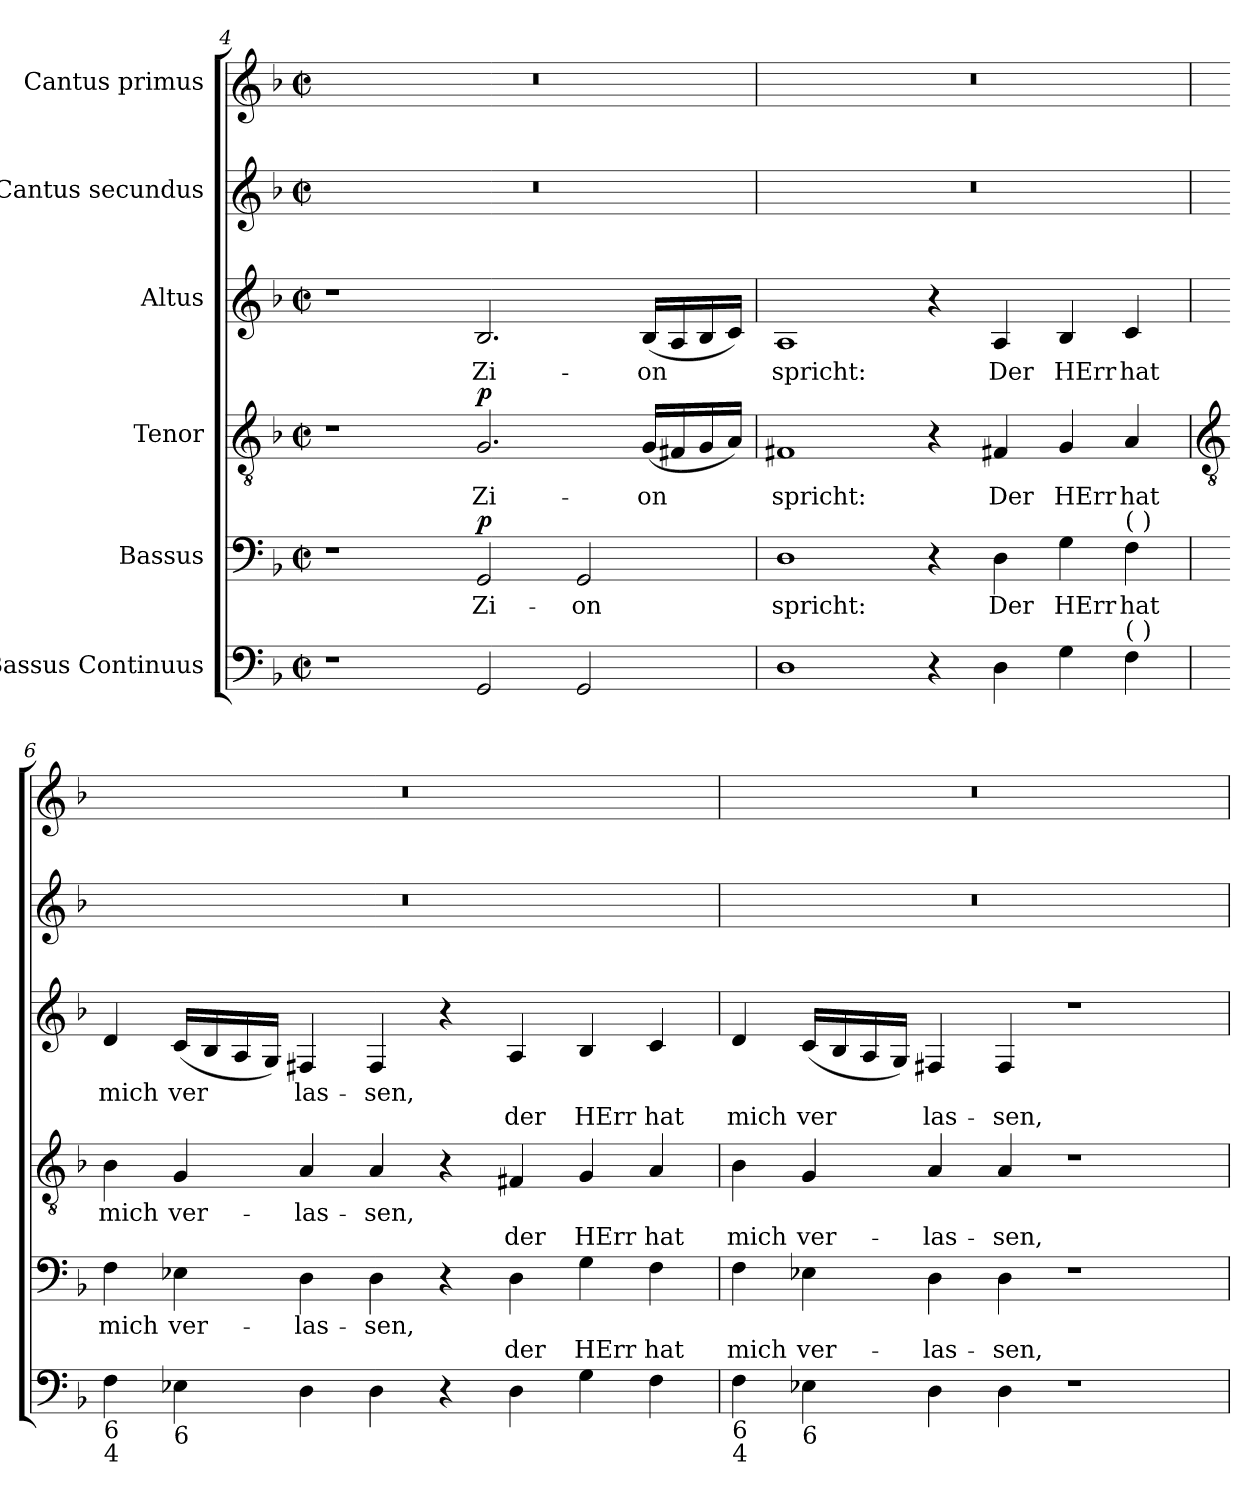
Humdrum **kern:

**kern	**kern	**text	**text	**dynam	**kern	**text	**text	**dynam	**kern	**text	**text	**kern	**kern
*part6	*part5	*part5	*part5	*part5	*part4	*part4	*part4	*part4	*part3	*part3	*part3	*part2	*part1
*staff6	*staff5	*staff5	*staff5	*staff5	*staff4	*staff4	*staff4	*staff4	*staff3	*staff3	*staff3	*staff2	*staff1
*I"Bassus Continuus	*I"Bassus	*	*	*	*I"Tenor	*	*	*	*I"Altus	*	*	*I"Cantus secundus	*I"Cantus primus
*clefF4	*clefF4	*	*	*	*clefGv2	*	*	*	*clefG2	*	*	*clefG2	*clefG2
*k[b-]	*k[b-]	*	*	*	*k[b-]	*	*	*	*k[b-]	*	*	*k[b-]	*k[b-]
*F:	*F:	*	*	*	*F:	*	*	*	*F:	*	*	*F:	*F:
*M4/2	*M4/2	*	*	*	*M4/2	*	*	*	*M4/2	*	*	*M4/2	*M4/2
*met(c|)	*met(c|)	*	*	*	*met(c|)	*	*	*	*met(c|)	*	*	*met(c|)	*met(c|)
=4	=4	=4	=4	=4	=4	=4	=4	=4	=4	=4	=4	=4	=4
1r	1r	.	.	.	1r	.	.	.	1r	.	.	0r	0r
!	!	!LO:LY:b	!	!LO:DY:a	!	!LO:LY:b	!	!LO:DY:a	!	!LO:LY:b	!	!	!
2GG	2GG	Zi-	.	p	2.G	Zi-	.	p	2.B-	Zi-	.	.	.
!	!	!LO:LY:b	!	!	!	!	!	!	!	!	!	!	!
2GG	2GG	-on	.	.	.	.	.	.	.	.	.	.	.
!	!	!	!	!	!	!LO:LY:b	!	!	!	!LO:LY:b	!	!	!
.	.	.	.	.	(<16GLL	-on	.	.	(<16B-LL	-on	.	.	.
.	.	.	.	.	16F#X	.	.	.	16A	.	.	.	.
.	.	.	.	.	16G	.	.	.	16B-	.	.	.	.
.	.	.	.	.	16AJJ)	.	.	.	16cJJ)	.	.	.	.
=5	=5	=5	=5	=5	=5	=5	=5	=5	=5	=5	=5	=5	=5
!	!	!LO:LY:b	!	!	!	!LO:LY:b	!	!	!	!LO:LY:b	!	!	!
1D	1D	spricht:	.	.	1F#X	spricht:	.	.	1A	spricht:	.	0r	0r
4r	4r	.	.	.	4r	.	.	.	4r	.	.	.	.
!	!	!LO:LY:b	!	!	!	!LO:LY:b	!	!	!	!LO:LY:b	!	!	!
4D	4D	Der	.	.	4F#X	Der	.	.	4A	Der	.	.	.
!	!	!LO:LY:b	!	!	!	!LO:LY:b	!	!	!	!LO:LY:b	!	!	!
4G	4G	HErr	.	.	4G	HErr	.	.	4B-	HErr	.	.	.
!	!LO:TX:a:t=(  )	!	!	!	!	!	!	!	!	!	!	!	!
!LO:TX:a:t=(  )	!	!	!	!	!	!	!	!	!	!	!	!	!
!	!	!LO:LY:b	!	!	!	!LO:LY:b	!	!	!	!LO:LY:b	!	!	!
4F	4F	hat	.	.	4A	hat	.	.	4c	hat	.	.	.
!!LO:LB:g=z
=6	=6	=6	=6	=6	=6	=6	=6	=6	=6	=6	=6	=6	=6
*	*	*	*	*	*clefGv2	*	*	*	*	*	*	*	*
!LO:TX:b:t=6\n4	!	!	!	!	!	!	!	!	!	!	!	!	!
!	!	!LO:LY:b	!	!	!	!LO:LY:b	!	!	!	!LO:LY:b	!	!	!
4F	4F	mich	.	.	4B-	mich	.	.	4d	mich	.	0r	0r
!LO:TX:b:t=6	!	!	!	!	!	!	!	!	!	!	!	!	!
!	!	!LO:LY:b	!	!	!	!LO:LY:b	!	!	!	!LO:LY:b	!	!	!
4E-X	4E-X	ver-	.	.	4G	ver-	.	.	(<16cLL	ver	.	.	.
.	.	.	.	.	.	.	.	.	16B-	.	.	.	.
.	.	.	.	.	.	.	.	.	16A	.	.	.	.
.	.	.	.	.	.	.	.	.	16GJJ)	.	.	.	.
!	!	!LO:LY:b	!	!	!	!LO:LY:b	!	!	!	!LO:LY:b	!	!	!
4D	4D	-las-	.	.	4A	-las-	.	.	4F#X	las-	.	.	.
!	!	!LO:LY:b	!	!	!	!LO:LY:b	!	!	!	!LO:LY:b	!	!	!
4D	4D	-sen,	.	.	4A	-sen,	.	.	4F#	-sen,	.	.	.
4r	4r	.	.	.	4r	.	.	.	4r	.	.	.	.
!	!	!	!LO:LY:b	!	!	!	!LO:LY:b	!	!	!	!LO:LY:b	!	!
4D	4D	.	der	.	4F#X	.	der	.	4A	.	der	.	.
!	!	!	!LO:LY:b	!	!	!	!LO:LY:b	!	!	!	!LO:LY:b	!	!
4G	4G	.	HErr	.	4G	.	HErr	.	4B-	.	HErr	.	.
!	!	!	!LO:LY:b	!	!	!	!LO:LY:b	!	!	!	!LO:LY:b	!	!
4F	4F	.	hat	.	4A	.	hat	.	4c	.	hat	.	.
=7	=7	=7	=7	=7	=7	=7	=7	=7	=7	=7	=7	=7	=7
!LO:TX:b:t=6\n4	!	!	!	!	!	!	!	!	!	!	!	!	!
!	!	!	!LO:LY:b	!	!	!	!LO:LY:b	!	!	!	!LO:LY:b	!	!
4F	4F	.	mich	.	4B-	.	mich	.	4d	.	mich	0r	0r
!LO:TX:b:t=6	!	!	!	!	!	!	!	!	!	!	!	!	!
!	!	!	!LO:LY:b	!	!	!	!LO:LY:b	!	!	!	!LO:LY:b	!	!
4E-X	4E-X	.	ver-	.	4G	.	ver-	.	(<16cLL	.	ver	.	.
.	.	.	.	.	.	.	.	.	16B-	.	.	.	.
.	.	.	.	.	.	.	.	.	16A	.	.	.	.
.	.	.	.	.	.	.	.	.	16GJJ)	.	.	.	.
!	!	!	!LO:LY:b	!	!	!	!LO:LY:b	!	!	!	!LO:LY:b	!	!
4D	4D	.	-las-	.	4A	.	-las-	.	4F#X	.	las-	.	.
!	!	!	!LO:LY:b	!	!	!	!LO:LY:b	!	!	!	!LO:LY:b	!	!
4D	4D	.	-sen,	.	4A	.	-sen,	.	4F#	.	-sen,	.	.
1r	1r	.	.	.	1r	.	.	.	1r	.	.	.	.
=	=	=	=	=	=	=	=	=	=	=	=	=	=
*-	*-	*-	*-	*-	*-	*-	*-	*-	*-	*-	*-	*-	*-
